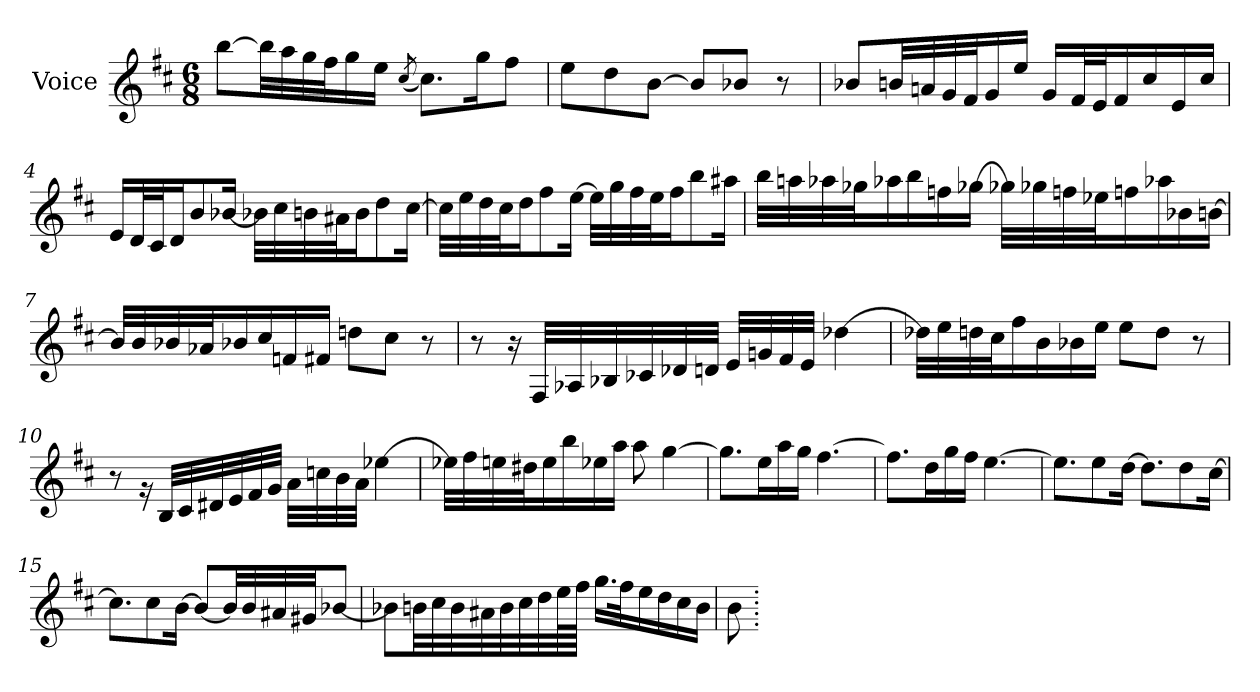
**kern
*part1
*staff1
*I"Voice
*I'V
*clefG2
*k[f#c#]
*M6/8
*MM40
=1
[8bb\L
32bb\LL]
32aa\
32gg\
32ff#\J
16gg\
16ee\JJ
(<8qcc#/
8.cc#\L)
16gg\K
8ff#\J
=2
8ee\L
8dd\
[8b\J
8b/L]
8b-Xi/J
8r
=3
8b-Xi/L
32b/LL
32an/
32g/
32f#/J
16g/
16ee/JJ
16g/LL
32f#/L
32e/J
16f#/
16cc#/
16e/
16cc#/JJ
!!LO:LB:g=z
=4
16e/LL
32d/L
32c#/J
16d/J
8b/
[16b-Xi/Jk
32b-Xi\LLL]
32cc#\
32b\
32a#j\J
16b\J
8dd\
[16cc#\Jk
=5
32cc#\LLL]
32ee\
32dd\
32cc#\J
16dd\J
8ff#\
[16ee\Jk
32ee\LLL]
32gg\
32ff#\
32ee\J
16ff#\J
8bb\
16aa#Xj\Jk
!!LO:LB:g=z
=6
32bb\LLL
32aan\
32aa-Xi\
32gg-Xi\J
16aa-Xi\
16bb\
16ffni\
[16gg-Xi\JJ
32gg-Xi\LLL]
32gg-Xi\
32ffni\
32ee-Xi\J
16ffni\
16aa-Xi\
16b-Xi\
[16b\JJ
!!LO:LB:g=z
=7
32b/LLL]
32b/
32b-Xi/
32a-Xi/J
16b-Xi/
16cc#/
16fni/
16f#/JJ
8ddn\L
8cc#\J
8r
=8
8r
16r
32F#/LLL
32A-Xi/
32B-Xi/
32c-XZ/
32d-Xi/
32d/JJJ
32e/LLL
32gn/
32f#/
32e/JJJ
[4dd-Xi\
=9
32dd-Xi\LLL]
32ee\
32dd\
32cc#\J
16ff#\
16b\
16b-Xi\
16ee\JJ
8ee\L
8dd\J
8r
!!LO:LB:g=z
=10
8r
16rg
32B/LLL
32c#/
32d#Xj/
32e/
32f#/
32g/JJJ
32a\LLL
32ccn\
32b\
32a\JJJ
[4ee-Xi\
=11
32ee-Xi\LLL]
32ff#\
32ee\
32dd#Xj\J
16ee\
16bb\
16ee-Xi\
16aa\JJ
8aa\
[4gg\
=12
8.gg\L]
16ee\L
16aa\
16gg\JJ
[4.ff#\
=13
8.ff#\L]
16dd\L
16gg\
16ff#\JJ
[4.ee\
!!LO:LB:g=z
=14
8.ee\L]
8ee\
[16dd\Jk
8.dd\L]
8dd\
[16cc#\Jk
=15
8.cc#\L]
8cc#\
[16b\Jk
8b/L_
32b/LL]
32b/
32a#Xj/
32g#X/JJ
[8b-Xi/J
=16
8b-Xi\L]
32b\LL
32cc#\
32b\
32a#Xj\
32b\
32cc#\
32dd\
64ee\L
64ff#\JJJJ
16.gg\LL
32ff#\K
16ee\
16dd\
16cc#\
16b\JJ
=17
8b\
=.
*-
